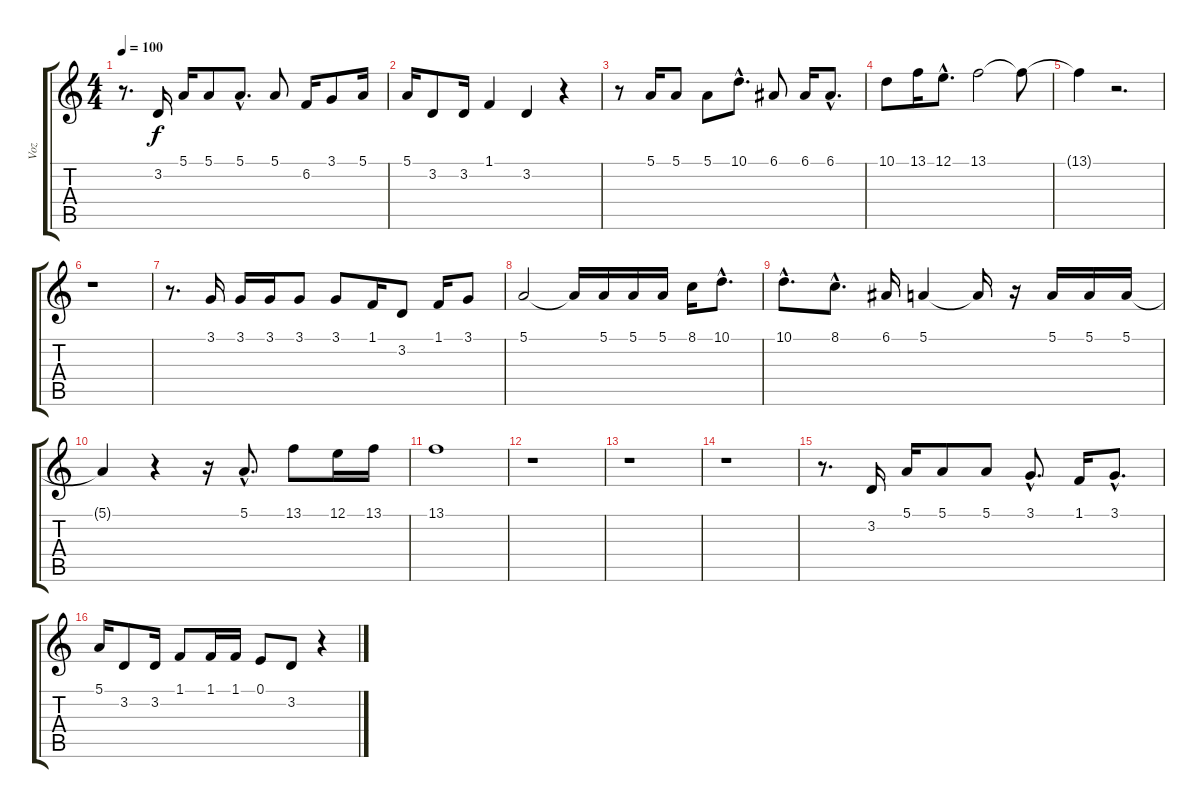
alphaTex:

\track ("Voz" "Voz") {instrument sopranosax}
\staff {score tabs}
\tuning (E4 B3 G3 D3 A2 E2) {hide}
\ts (4 4)
\tempo 100
\clef g2
\ks c
r.8{d dy f} 3.2.16 5.1.16 5.1.8 5.1{hac}.8{d} 5.1.8 6.2.16 3.1.8 5.1.16 |
5.1.16 3.2.8 3.2.16 1.1.4 3.2.4 r.4 |
r.8 5.1.16 5.1.8 5.1.8 10.1{hac}.8{d} 6.1.8 6.1.16 6.1{hac}.8{d} |
10.1.8 13.1.16 12.1{hac}.8{d} 13.1.2 13.1{t}.8 |
13.1{t}.4 r.2{d} |
r.1 |
r.8{d} 3.1.16 3.1.16 3.1.16 3.1.8 3.1.8 1.1.16 3.2.8 1.1.16 3.1.8 |
5.1.2 5.1{t}.16 5.1.16 5.1.16 5.1.16 8.1.16 10.1{hac}.8{d} |
10.1{hac}.8{d} 8.1{hac}.8{d} 6.1.16 5.1.4 5.1{t}.16 r.16 5.1.16 5.1.16 5.1.16 |
5.1{t}.4 r.4 r.16 5.1{hac}.8{d} 13.1.8 12.1.16 13.1.16 |
13.1.1 |
r.1 |
r.1 |
r.1 |
r.8{d} 3.2.16 5.1.16 5.1.8 5.1.8 3.1{hac}.8{d} 1.1.16 3.1{hac}.8{d} |
5.1.16 3.2.8 3.2.16 1.1.8 1.1.16 1.1.16 0.1.8 3.2.8 r.4
